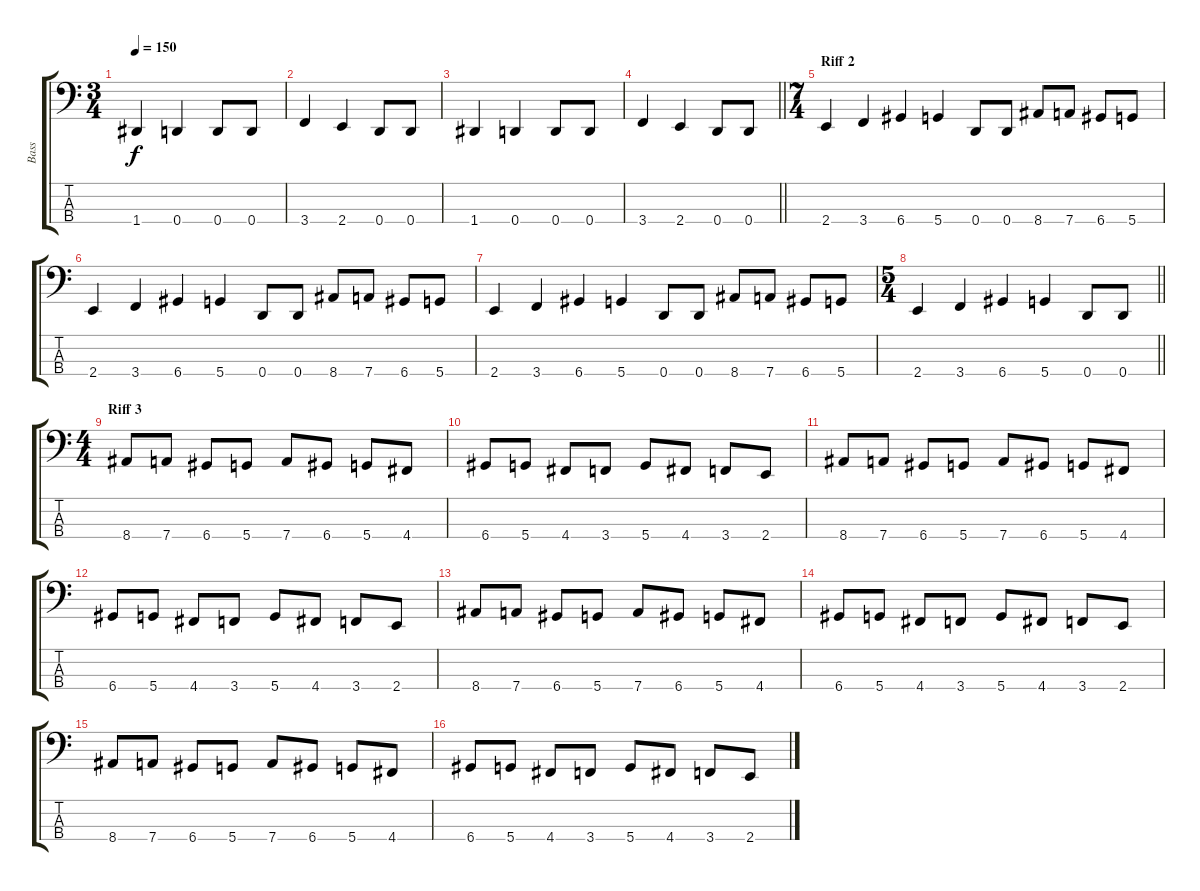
\track ("Bass" "Bass") {instrument electricbasspick}
\staff {score tabs}
\tuning (G2 D2 A1 D1) {hide}
\ts (3 4)
\tempo 150
\clef f4
\ks c
1.4.4{dy f} 0.4.4 0.4.8 0.4.8 |
3.4.4 2.4.4 0.4.8 0.4.8 |
1.4.4 0.4.4 0.4.8 0.4.8 |
\barLineRight lightlight
3.4.4 2.4.4 0.4.8 0.4.8 |
\ts (7 4)
\section ("" "Riff 2")
2.4.4 3.4.4 6.4.4 5.4.4 0.4.8 0.4.8 8.4.8 7.4.8 6.4.8 5.4.8 |
2.4.4 3.4.4 6.4.4 5.4.4 0.4.8 0.4.8 8.4.8 7.4.8 6.4.8 5.4.8 |
2.4.4 3.4.4 6.4.4 5.4.4 0.4.8 0.4.8 8.4.8 7.4.8 6.4.8 5.4.8 |
\ts (5 4)
\barLineRight lightlight
2.4.4 3.4.4 6.4.4 5.4.4 0.4.8 0.4.8 |
\ts (4 4)
\section ("" "Riff 3")
8.4.8 7.4.8 6.4.8 5.4.8 7.4.8 6.4.8 5.4.8 4.4.8 |
6.4.8 5.4.8 4.4.8 3.4.8 5.4.8 4.4.8 3.4.8 2.4.8 |
8.4.8 7.4.8 6.4.8 5.4.8 7.4.8 6.4.8 5.4.8 4.4.8 |
6.4.8 5.4.8 4.4.8 3.4.8 5.4.8 4.4.8 3.4.8 2.4.8 |
8.4.8 7.4.8 6.4.8 5.4.8 7.4.8 6.4.8 5.4.8 4.4.8 |
6.4.8 5.4.8 4.4.8 3.4.8 5.4.8 4.4.8 3.4.8 2.4.8 |
8.4.8 7.4.8 6.4.8 5.4.8 7.4.8 6.4.8 5.4.8 4.4.8 |
6.4.8 5.4.8 4.4.8 3.4.8 5.4.8 4.4.8 3.4.8 2.4.8
